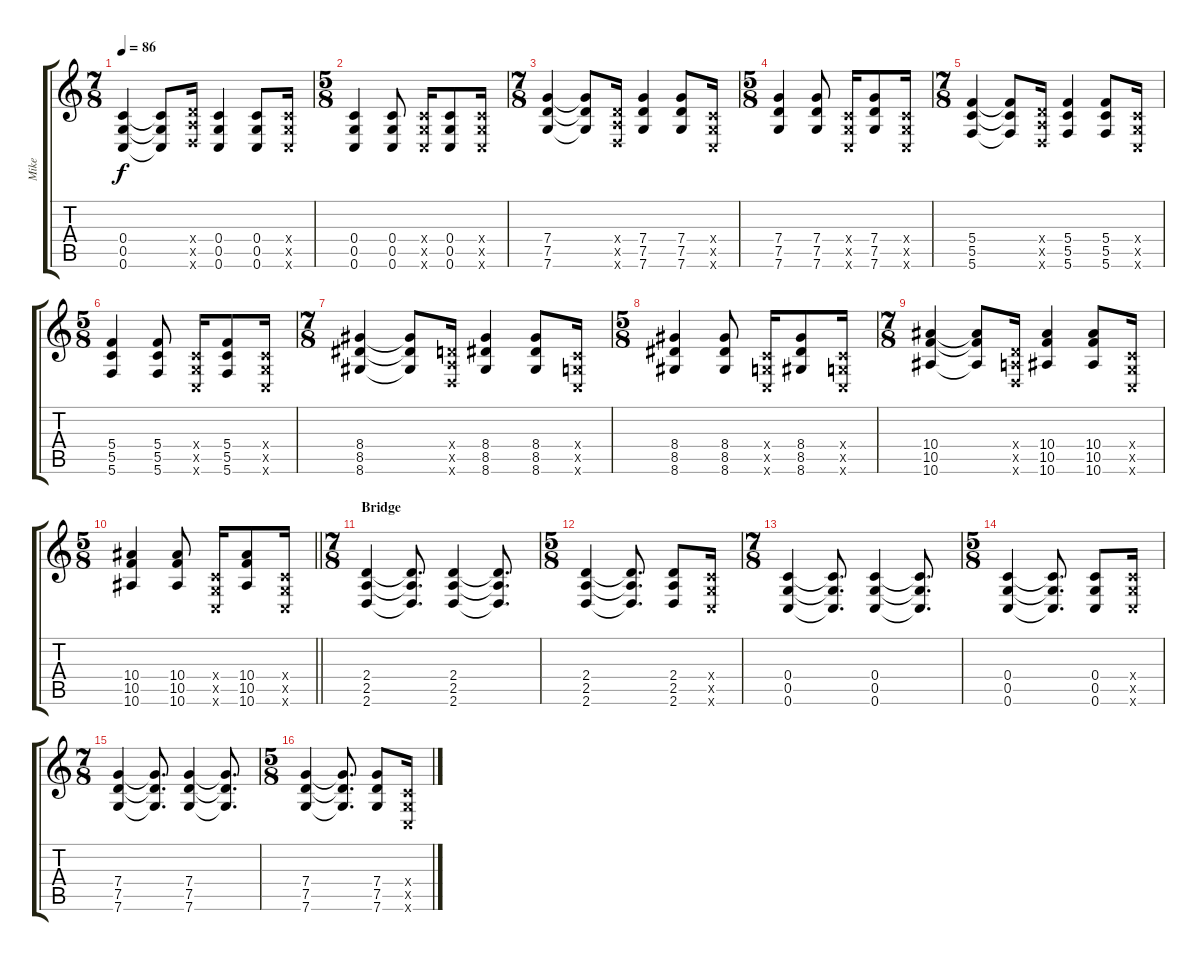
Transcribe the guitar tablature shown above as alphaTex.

\track ("Mike" "Mike") {instrument electricguitarclean}
\staff {score tabs}
\tuning (D4 A3 F3 C3 G2 C2) {hide}
\ts (7 8)
\tempo 86
\clef g2
\ks c
(0.4 0.5 0.6).4{dy f} (0.4{t} 0.5{t} 0.6{t}).8 (2.4{x} 2.5{x} 2.6{x}).16 (0.4 0.5 0.6).4 (0.4 0.5 0.6).8 (0.4{x} 0.5{x} 0.6{x}).16 |
\ts (5 8)
(0.4 0.5 0.6).4 (0.4 0.5 0.6).8 (0.4{x} 0.5{x} 0.6{x}).16 (0.4 0.5 0.6).8 (0.4{x} 0.5{x} 0.6{x}).16 |
\ts (7 8)
(7.4 7.5 7.6).4 (7.4{t} 7.5{t} 7.6{t}).8 (2.4{x} 2.5{x} 2.6{x}).16 (7.4 7.5 7.6).4 (7.4 7.5 7.6).8 (0.4{x} 0.5{x} 0.6{x}).16 |
\ts (5 8)
(7.4 7.5 7.6).4 (7.4 7.5 7.6).8 (0.4{x} 0.5{x} 0.6{x}).16 (7.4 7.5 7.6).8 (0.4{x} 0.5{x} 0.6{x}).16 |
\ts (7 8)
(5.4 5.5 5.6).4 (5.4{t} 5.5{t} 5.6{t}).8 (2.4{x} 2.5{x} 2.6{x}).16 (5.4 5.5 5.6).4 (5.4 5.5 5.6).8 (0.4{x} 0.5{x} 0.6{x}).16 |
\ts (5 8)
(5.4 5.5 5.6).4 (5.4 5.5 5.6).8 (0.4{x} 0.5{x} 0.6{x}).16 (5.4 5.5 5.6).8 (0.4{x} 0.5{x} 0.6{x}).16 |
\ts (7 8)
(8.4 8.5 8.6).4 (8.4{t} 8.5{t} 8.6{t}).8 (2.4{x} 2.5{x} 2.6{x}).16 (8.4 8.5 8.6).4 (8.4 8.5 8.6).8 (0.4{x} 0.5{x} 0.6{x}).16 |
\ts (5 8)
(8.4 8.5 8.6).4 (8.4 8.5 8.6).8 (0.4{x} 0.5{x} 0.6{x}).16 (8.4 8.5 8.6).8 (0.4{x} 0.5{x} 0.6{x}).16 |
\ts (7 8)
(10.4 10.5 10.6).4 (10.4{t} 10.5{t} 10.6{t}).8 (2.4{x} 2.5{x} 2.6{x}).16 (10.4 10.5 10.6).4 (10.4 10.5 10.6).8 (0.4{x} 0.5{x} 0.6{x}).16 |
\ts (5 8)
\barLineRight lightlight
(10.4 10.5 10.6).4 (10.4 10.5 10.6).8 (0.4{x} 0.5{x} 0.6{x}).16 (10.4 10.5 10.6).8 (0.4{x} 0.5{x} 0.6{x}).16 |
\ts (7 8)
\section ("" "Bridge")
(2.4 2.5 2.6).4 (2.4{t} 2.5{t} 2.6{t}).8{d} (2.4 2.5 2.6).4 (2.4{t} 2.5{t} 2.6{t}).8{d} |
\ts (5 8)
(2.4 2.5 2.6).4 (2.4{t} 2.5{t} 2.6{t}).8{d} (2.4 2.5 2.6).8 (0.4{x} 0.5{x} 0.6{x}).16 |
\ts (7 8)
(0.4 0.5 0.6).4 (0.4{t} 0.5{t} 0.6{t}).8{d} (0.4 0.5 0.6).4 (0.4{t} 0.5{t} 0.6{t}).8{d} |
\ts (5 8)
(0.4 0.5 0.6).4 (0.4{t} 0.5{t} 0.6{t}).8{d} (0.4 0.5 0.6).8 (0.4{x} 0.5{x} 0.6{x}).16 |
\ts (7 8)
(7.4 7.5 7.6).4 (7.4{t} 7.5{t} 7.6{t}).8{d} (7.4 7.5 7.6).4 (7.4{t} 7.5{t} 7.6{t}).8{d} |
\ts (5 8)
(7.4 7.5 7.6).4 (7.4{t} 7.5{t} 7.6{t}).8{d} (7.4 7.5 7.6).8 (0.4{x} 0.5{x} 0.6{x}).16
